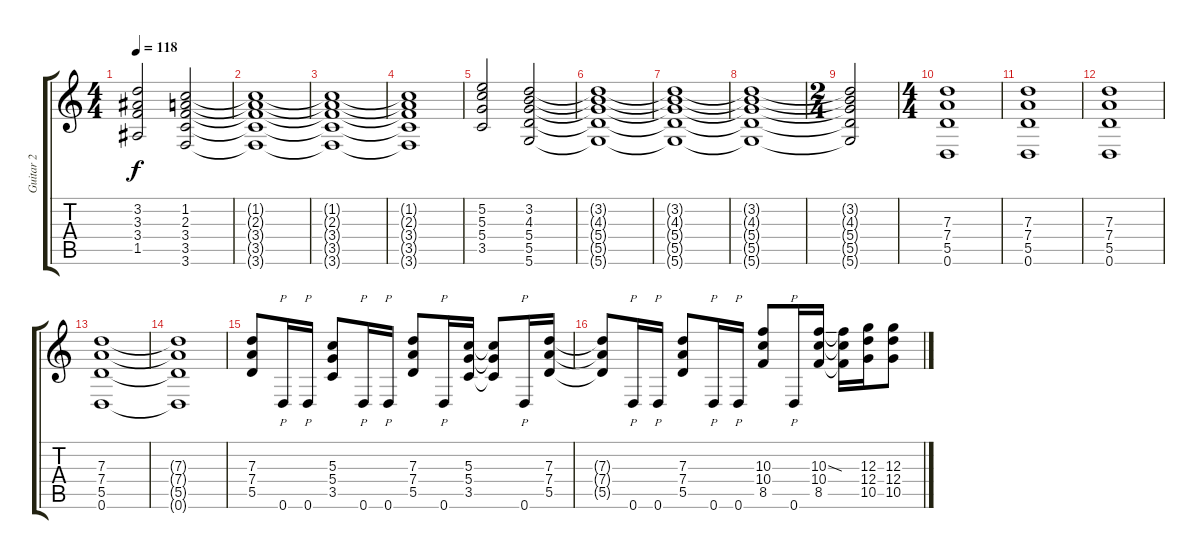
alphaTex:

\track ("Guitar 2" "Guitar 2") {instrument distortionguitar}
\staff {score tabs}
\tuning (E4 B3 G3 D3 A2 D2) {hide}
\ts (4 4)
\tempo 118
\clef g2
\ks c
(3.2 3.3 3.4 1.5).2{dy f} (1.2 2.3 3.4 3.5 3.6).2 |
(1.2{t} 2.3{t} 3.4{t} 3.5{t} 3.6{t}).1 |
(1.2{t} 2.3{t} 3.4{t} 3.5{t} 3.6{t}).1 |
(1.2{t} 2.3{t} 3.4{t} 3.5{t} 3.6{t}).1 |
(5.2 5.3 5.4 3.5).2 (3.2 4.3 5.4 5.5 5.6).2 |
(3.2{t} 4.3{t} 5.4{t} 5.5{t} 5.6{t}).1 |
(3.2{t} 4.3{t} 5.4{t} 5.5{t} 5.6{t}).1 |
(3.2{t} 4.3{t} 5.4{t} 5.5{t} 5.6{t}).1 |
\ts (2 4)
(3.2{t} 4.3{t} 5.4{t} 5.5{t} 5.6{t}).2 |
\ts (4 4)
(7.3 7.4 5.5 0.6).1 |
(7.3 7.4 5.5 0.6).1 |
(7.3 7.4 5.5 0.6).1 |
(7.3 7.4 5.5 0.6).1 |
(7.3{t} 7.4{t} 5.5{t} 0.6{t}).1 |
(7.3 7.4 5.5).8 0.6.16{p} 0.6.16{p} (5.3 5.4 3.5).8 0.6.16{p} 0.6.16{p} (7.3 7.4 5.5).8 0.6.16{p} (5.3 5.4 3.5).16 (5.3{t} 5.4{t} 3.5{t}).8 0.6.16{p} (7.3 7.4 5.5).16 |
(7.3{t} 7.4{t} 5.5{t}).8 0.6.16{p} 0.6.16{p} (7.3 7.4 5.5).8 0.6.16{p} 0.6.16{p} (10.3 10.4 8.5).8 0.6.16{p} (10.3{ss} 10.4 8.5).16 (10.3{t} 10.4{t} 8.5{t}).16 (12.3 12.4 10.5).16 (12.3{ss} 12.4 10.5).8
